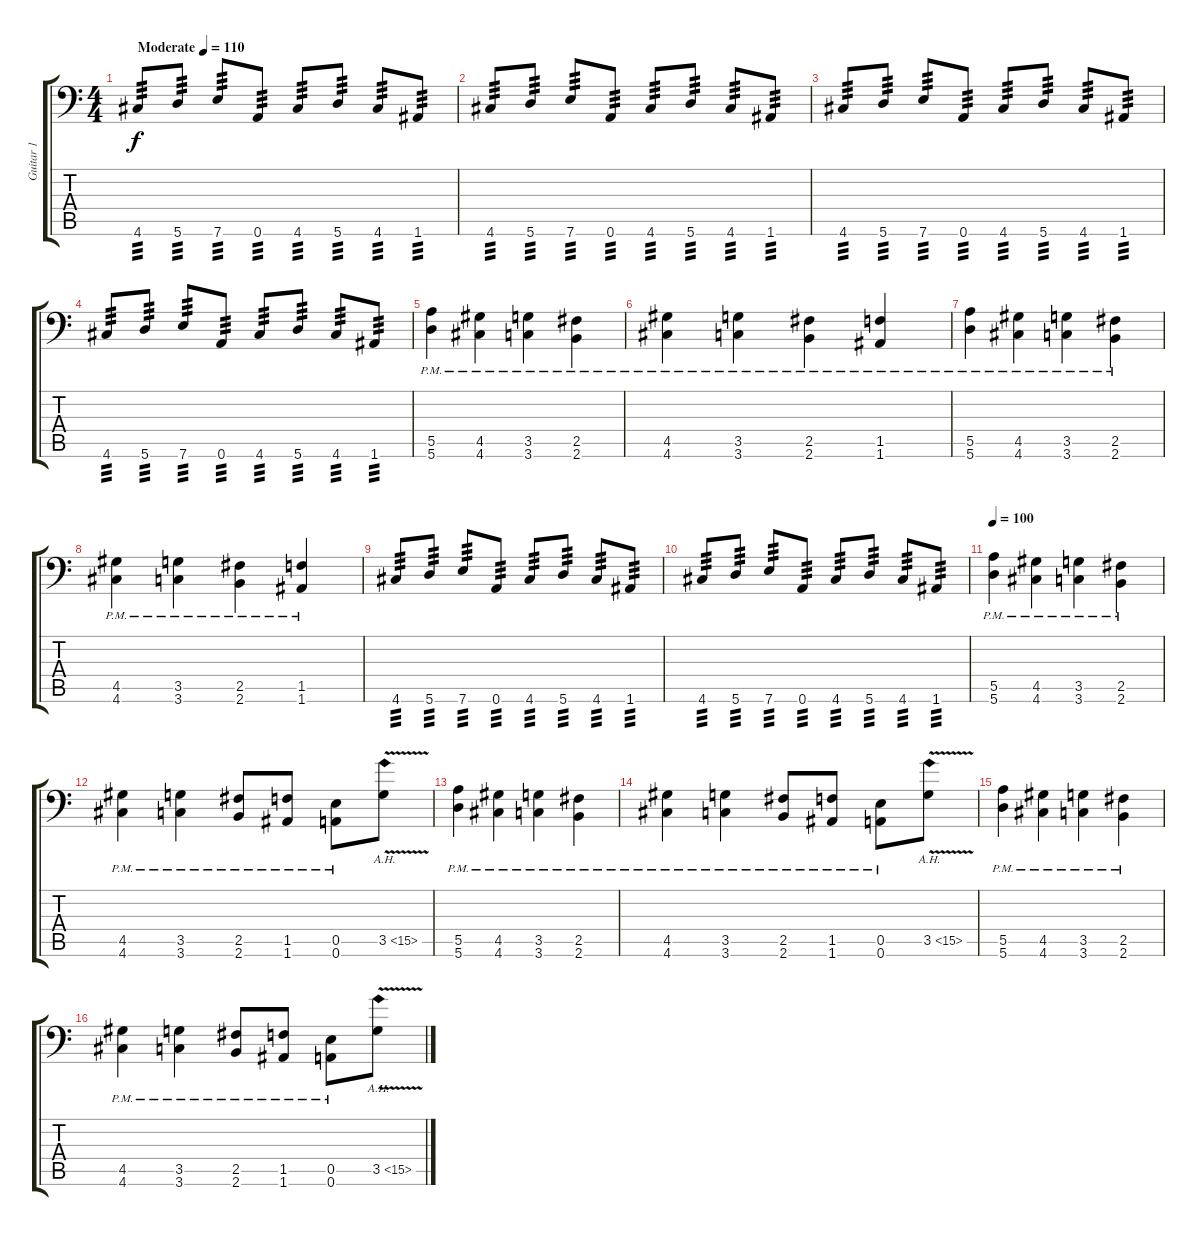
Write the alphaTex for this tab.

\track ("Guitar 1" "Guitar 1") {instrument distortionguitar}
\staff {score tabs}
\tuning (B3 Gb3 D3 A2 E2 A1) {hide}
\ts (4 4)
\tempo (110 "Moderate")
\clef f4
\ks c
4.6.8{tp 3 dy f instrument distortionguitar} 5.6.8{tp 3} 7.6.8{tp 3} 0.6.8{tp 3} 4.6.8{tp 3} 5.6.8{tp 3} 4.6.8{tp 3} 1.6.8{tp 3} |
4.6.8{tp 3} 5.6.8{tp 3} 7.6.8{tp 3} 0.6.8{tp 3} 4.6.8{tp 3} 5.6.8{tp 3} 4.6.8{tp 3} 1.6.8{tp 3} |
4.6.8{tp 3} 5.6.8{tp 3} 7.6.8{tp 3} 0.6.8{tp 3} 4.6.8{tp 3} 5.6.8{tp 3} 4.6.8{tp 3} 1.6.8{tp 3} |
4.6.8{tp 3} 5.6.8{tp 3} 7.6.8{tp 3} 0.6.8{tp 3} 4.6.8{tp 3} 5.6.8{tp 3} 4.6.8{tp 3} 1.6.8{tp 3} |
(5.5{pm} 5.6{pm}).4 (4.5{pm} 4.6{pm}).4 (3.5{pm} 3.6{pm}).4 (2.5{pm} 2.6{pm}).4 |
(4.5{pm} 4.6{pm}).4 (3.5{pm} 3.6{pm}).4 (2.5{pm} 2.6{pm}).4 (1.5{pm} 1.6{pm}).4 |
(5.5{pm} 5.6{pm}).4 (4.5{pm} 4.6{pm}).4 (3.5{pm} 3.6{pm}).4 (2.5{pm} 2.6{pm}).4 |
(4.5{pm} 4.6{pm}).4 (3.5{pm} 3.6{pm}).4 (2.5{pm} 2.6{pm}).4 (1.5{pm} 1.6{pm}).4 |
4.6.8{tp 3} 5.6.8{tp 3} 7.6.8{tp 3} 0.6.8{tp 3} 4.6.8{tp 3} 5.6.8{tp 3} 4.6.8{tp 3} 1.6.8{tp 3} |
4.6.8{tp 3} 5.6.8{tp 3} 7.6.8{tp 3} 0.6.8{tp 3} 4.6.8{tp 3} 5.6.8{tp 3} 4.6.8{tp 3} 1.6.8{tp 3} |
\tempo 100
(5.5{pm} 5.6{pm}).4 (4.5{pm} 4.6{pm}).4 (3.5{pm} 3.6{pm}).4 (2.5{pm} 2.6{pm}).4 |
(4.5{pm} 4.6{pm}).4 (3.5{pm} 3.6{pm}).4 (2.5{pm} 2.6{pm}).8 (1.5{pm} 1.6{pm}).8 (0.5{pm} 0.6{pm}).8 3.5{ah 12 v}.8 |
(5.5{pm} 5.6{pm}).4 (4.5{pm} 4.6{pm}).4 (3.5{pm} 3.6{pm}).4 (2.5{pm} 2.6{pm}).4 |
(4.5{pm} 4.6{pm}).4 (3.5{pm} 3.6{pm}).4 (2.5{pm} 2.6{pm}).8 (1.5{pm} 1.6{pm}).8 (0.5{pm} 0.6{pm}).8 3.5{ah 12 v}.8 |
(5.5{pm} 5.6{pm}).4 (4.5{pm} 4.6{pm}).4 (3.5{pm} 3.6{pm}).4 (2.5{pm} 2.6{pm}).4 |
(4.5{pm} 4.6{pm}).4 (3.5{pm} 3.6{pm}).4 (2.5{pm} 2.6{pm}).8 (1.5{pm} 1.6{pm}).8 (0.5{pm} 0.6{pm}).8 3.5{ah 12 v}.8
